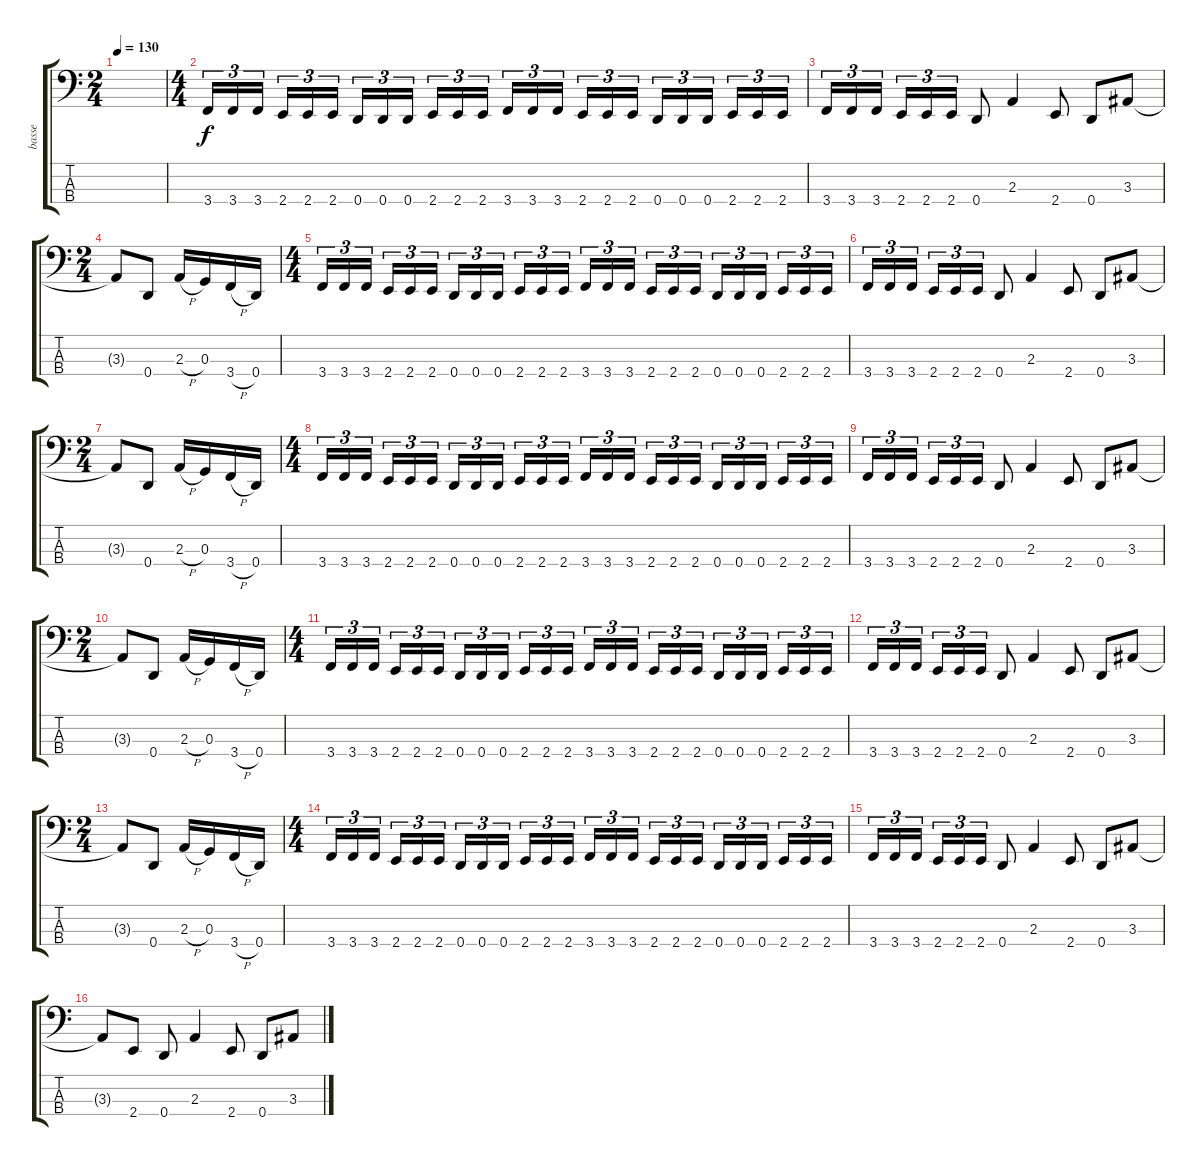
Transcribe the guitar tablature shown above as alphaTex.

\track ("basse" "basse") {instrument electricbasspick}
\staff {score tabs}
\tuning (F2 C2 G1 D1) {hide}
\ts (2 4)
\tempo 130
\clef f4
\ks c
|
\ts (4 4)
3.4.16{tu (3 2)} 3.4.16{tu (3 2)} 3.4.16{tu (3 2)} 2.4.16{tu (3 2)} 2.4.16{tu (3 2)} 2.4.16{tu (3 2)} 0.4.16{tu (3 2)} 0.4.16{tu (3 2)} 0.4.16{tu (3 2)} 2.4.16{tu (3 2)} 2.4.16{tu (3 2)} 2.4.16{tu (3 2)} 3.4.16{tu (3 2)} 3.4.16{tu (3 2)} 3.4.16{tu (3 2)} 2.4.16{tu (3 2)} 2.4.16{tu (3 2)} 2.4.16{tu (3 2)} 0.4.16{tu (3 2)} 0.4.16{tu (3 2)} 0.4.16{tu (3 2)} 2.4.16{tu (3 2)} 2.4.16{tu (3 2)} 2.4.16{tu (3 2)} |
3.4.16{tu (3 2)} 3.4.16{tu (3 2)} 3.4.16{tu (3 2)} 2.4.16{tu (3 2)} 2.4.16{tu (3 2)} 2.4.16{tu (3 2)} 0.4.8 2.3.4 2.4.8 0.4.8 3.3.8 |
\ts (2 4)
3.3{t}.8 0.4.8 2.3{h}.16 0.3.16 3.4{h}.16 0.4.16 |
\ts (4 4)
3.4.16{tu (3 2)} 3.4.16{tu (3 2)} 3.4.16{tu (3 2)} 2.4.16{tu (3 2)} 2.4.16{tu (3 2)} 2.4.16{tu (3 2)} 0.4.16{tu (3 2)} 0.4.16{tu (3 2)} 0.4.16{tu (3 2)} 2.4.16{tu (3 2)} 2.4.16{tu (3 2)} 2.4.16{tu (3 2)} 3.4.16{tu (3 2)} 3.4.16{tu (3 2)} 3.4.16{tu (3 2)} 2.4.16{tu (3 2)} 2.4.16{tu (3 2)} 2.4.16{tu (3 2)} 0.4.16{tu (3 2)} 0.4.16{tu (3 2)} 0.4.16{tu (3 2)} 2.4.16{tu (3 2)} 2.4.16{tu (3 2)} 2.4.16{tu (3 2)} |
3.4.16{tu (3 2)} 3.4.16{tu (3 2)} 3.4.16{tu (3 2)} 2.4.16{tu (3 2)} 2.4.16{tu (3 2)} 2.4.16{tu (3 2)} 0.4.8 2.3.4 2.4.8 0.4.8 3.3.8 |
\ts (2 4)
3.3{t}.8 0.4.8 2.3{h}.16 0.3.16 3.4{h}.16 0.4.16 |
\ts (4 4)
3.4.16{tu (3 2)} 3.4.16{tu (3 2)} 3.4.16{tu (3 2)} 2.4.16{tu (3 2)} 2.4.16{tu (3 2)} 2.4.16{tu (3 2)} 0.4.16{tu (3 2)} 0.4.16{tu (3 2)} 0.4.16{tu (3 2)} 2.4.16{tu (3 2)} 2.4.16{tu (3 2)} 2.4.16{tu (3 2)} 3.4.16{tu (3 2)} 3.4.16{tu (3 2)} 3.4.16{tu (3 2)} 2.4.16{tu (3 2)} 2.4.16{tu (3 2)} 2.4.16{tu (3 2)} 0.4.16{tu (3 2)} 0.4.16{tu (3 2)} 0.4.16{tu (3 2)} 2.4.16{tu (3 2)} 2.4.16{tu (3 2)} 2.4.16{tu (3 2)} |
3.4.16{tu (3 2)} 3.4.16{tu (3 2)} 3.4.16{tu (3 2)} 2.4.16{tu (3 2)} 2.4.16{tu (3 2)} 2.4.16{tu (3 2)} 0.4.8 2.3.4 2.4.8 0.4.8 3.3.8 |
\ts (2 4)
3.3{t}.8 0.4.8 2.3{h}.16 0.3.16 3.4{h}.16 0.4.16 |
\ts (4 4)
3.4.16{tu (3 2)} 3.4.16{tu (3 2)} 3.4.16{tu (3 2)} 2.4.16{tu (3 2)} 2.4.16{tu (3 2)} 2.4.16{tu (3 2)} 0.4.16{tu (3 2)} 0.4.16{tu (3 2)} 0.4.16{tu (3 2)} 2.4.16{tu (3 2)} 2.4.16{tu (3 2)} 2.4.16{tu (3 2)} 3.4.16{tu (3 2)} 3.4.16{tu (3 2)} 3.4.16{tu (3 2)} 2.4.16{tu (3 2)} 2.4.16{tu (3 2)} 2.4.16{tu (3 2)} 0.4.16{tu (3 2)} 0.4.16{tu (3 2)} 0.4.16{tu (3 2)} 2.4.16{tu (3 2)} 2.4.16{tu (3 2)} 2.4.16{tu (3 2)} |
3.4.16{tu (3 2)} 3.4.16{tu (3 2)} 3.4.16{tu (3 2)} 2.4.16{tu (3 2)} 2.4.16{tu (3 2)} 2.4.16{tu (3 2)} 0.4.8 2.3.4 2.4.8 0.4.8 3.3.8 |
\ts (2 4)
3.3{t}.8 0.4.8 2.3{h}.16 0.3.16 3.4{h}.16 0.4.16 |
\ts (4 4)
3.4.16{tu (3 2)} 3.4.16{tu (3 2)} 3.4.16{tu (3 2)} 2.4.16{tu (3 2)} 2.4.16{tu (3 2)} 2.4.16{tu (3 2)} 0.4.16{tu (3 2)} 0.4.16{tu (3 2)} 0.4.16{tu (3 2)} 2.4.16{tu (3 2)} 2.4.16{tu (3 2)} 2.4.16{tu (3 2)} 3.4.16{tu (3 2)} 3.4.16{tu (3 2)} 3.4.16{tu (3 2)} 2.4.16{tu (3 2)} 2.4.16{tu (3 2)} 2.4.16{tu (3 2)} 0.4.16{tu (3 2)} 0.4.16{tu (3 2)} 0.4.16{tu (3 2)} 2.4.16{tu (3 2)} 2.4.16{tu (3 2)} 2.4.16{tu (3 2)} |
3.4.16{tu (3 2)} 3.4.16{tu (3 2)} 3.4.16{tu (3 2)} 2.4.16{tu (3 2)} 2.4.16{tu (3 2)} 2.4.16{tu (3 2)} 0.4.8 2.3.4 2.4.8 0.4.8 3.3.8 |
3.3{t}.8 2.4.8 0.4.8 2.3.4 2.4.8 0.4.8 3.3.8
